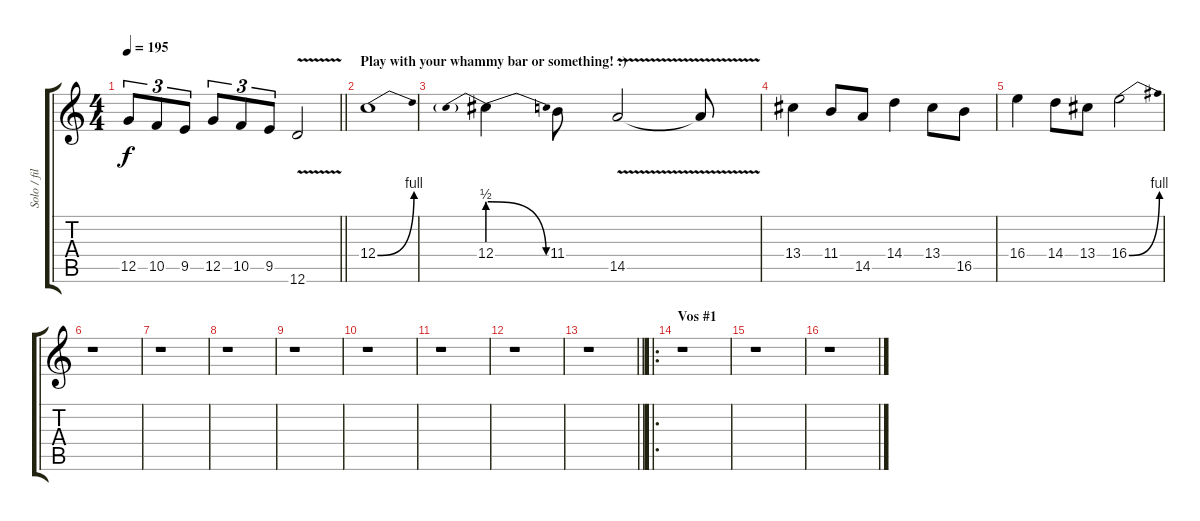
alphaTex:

\track ("Solo / fills" "Solo / fil") {instrument distortionguitar}
\staff {score tabs}
\tuning (D4 A3 F3 C3 G2 D2) {hide}
\ts (4 4)
\tempo 195
\clef g2
\barLineRight lightlight
\ks c
12.5.8{tu (3 2) dy f} 10.5.8{tu (3 2)} 9.5.8{tu (3 2)} 12.5.8{tu (3 2)} 10.5.8{tu (3 2)} 9.5.8{tu (3 2)} 12.6{v}.2 |
\section ("" "Play with your whammy bar or something! :)")
12.4{be (bend 0 0 60 4)}.1 |
12.4{be (prebendrelease 0 2 60 0)}.4 11.4.8 14.5{v}.2 14.5{t}.8 |
13.4.4 11.4.8 14.5.8 14.4.4 13.4.8 16.5.8 |
16.4.4 14.4.8 13.4.8 16.4{be (bend 0 0 60 4)}.2 |
r.1 |
r.1 |
r.1 |
r.1 |
r.1 |
r.1 |
r.1 |
\barLineRight lightlight
r.1 |
\ro
\section ("" "Vos #1")
r.1 |
r.1 |
r.1
